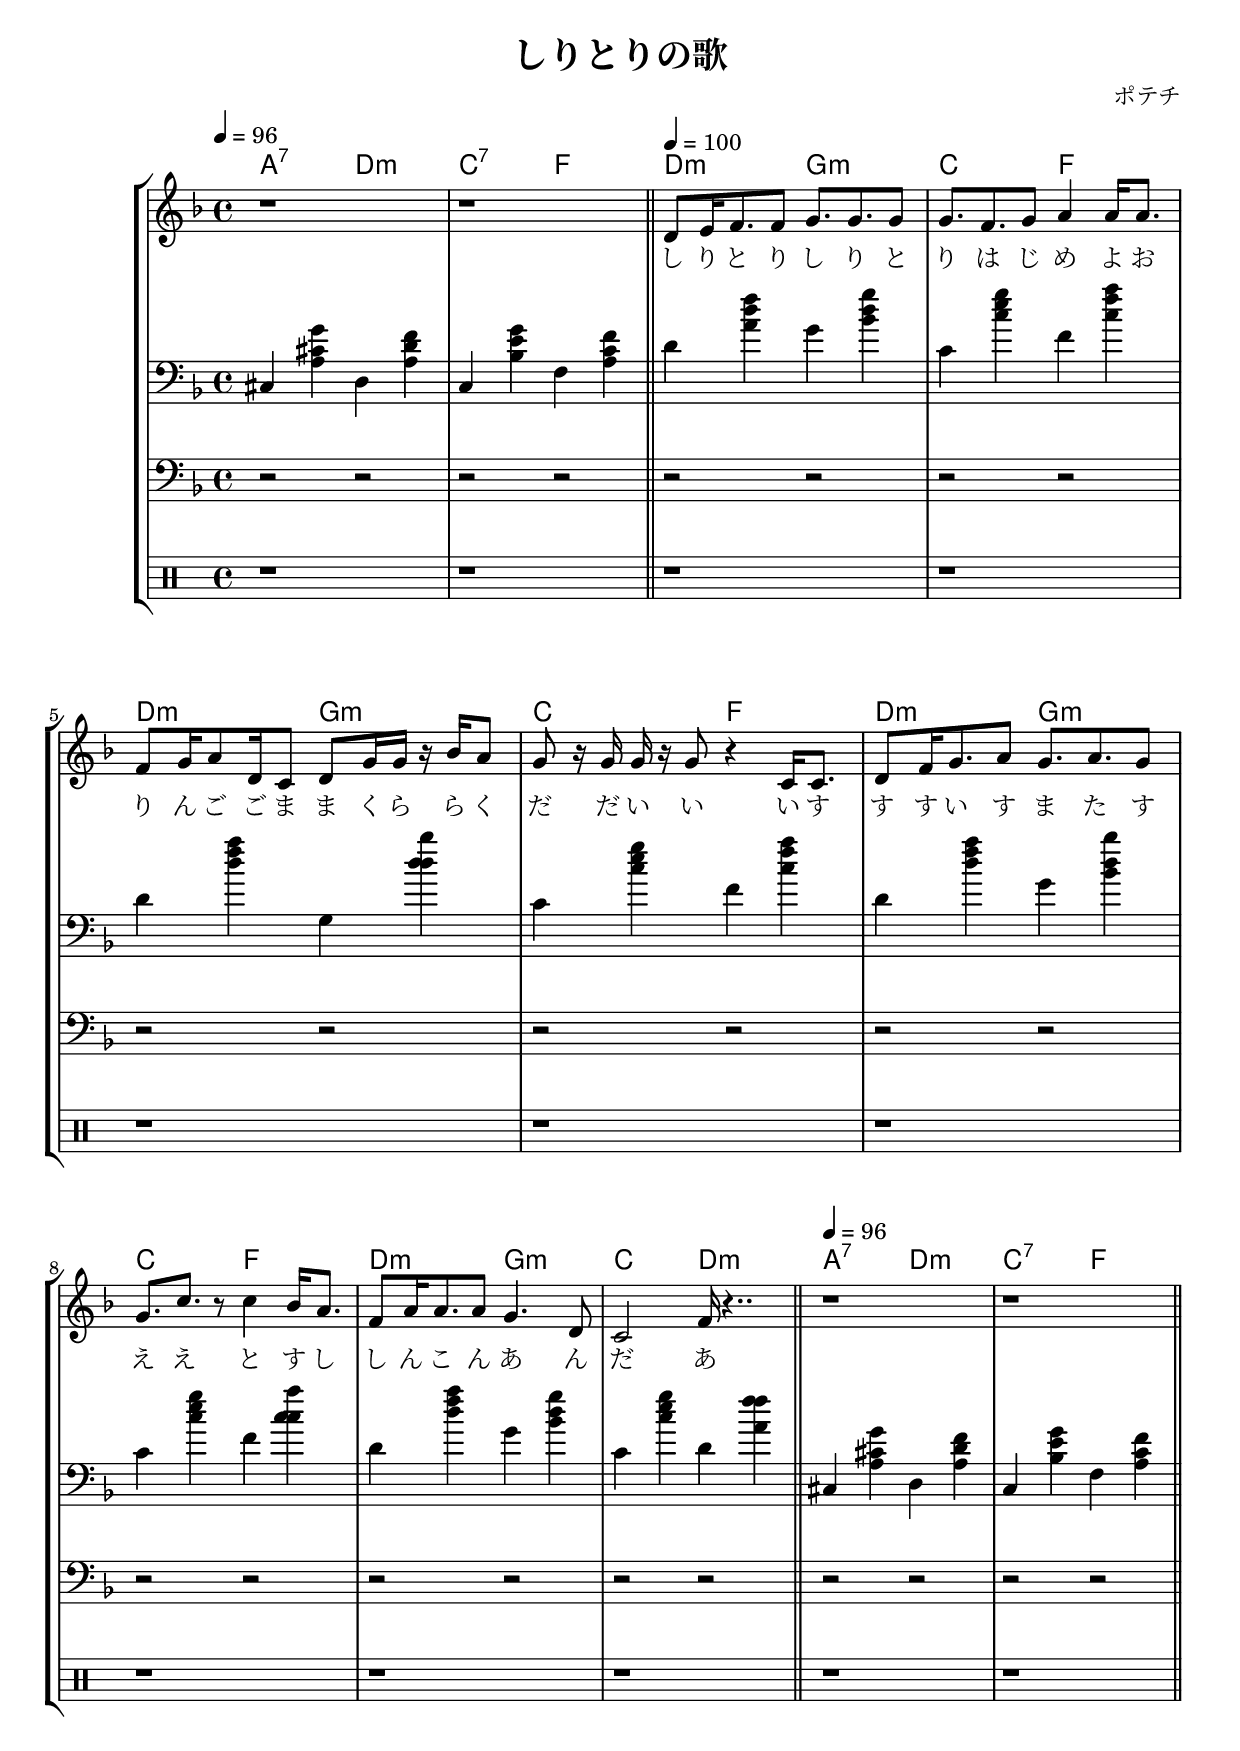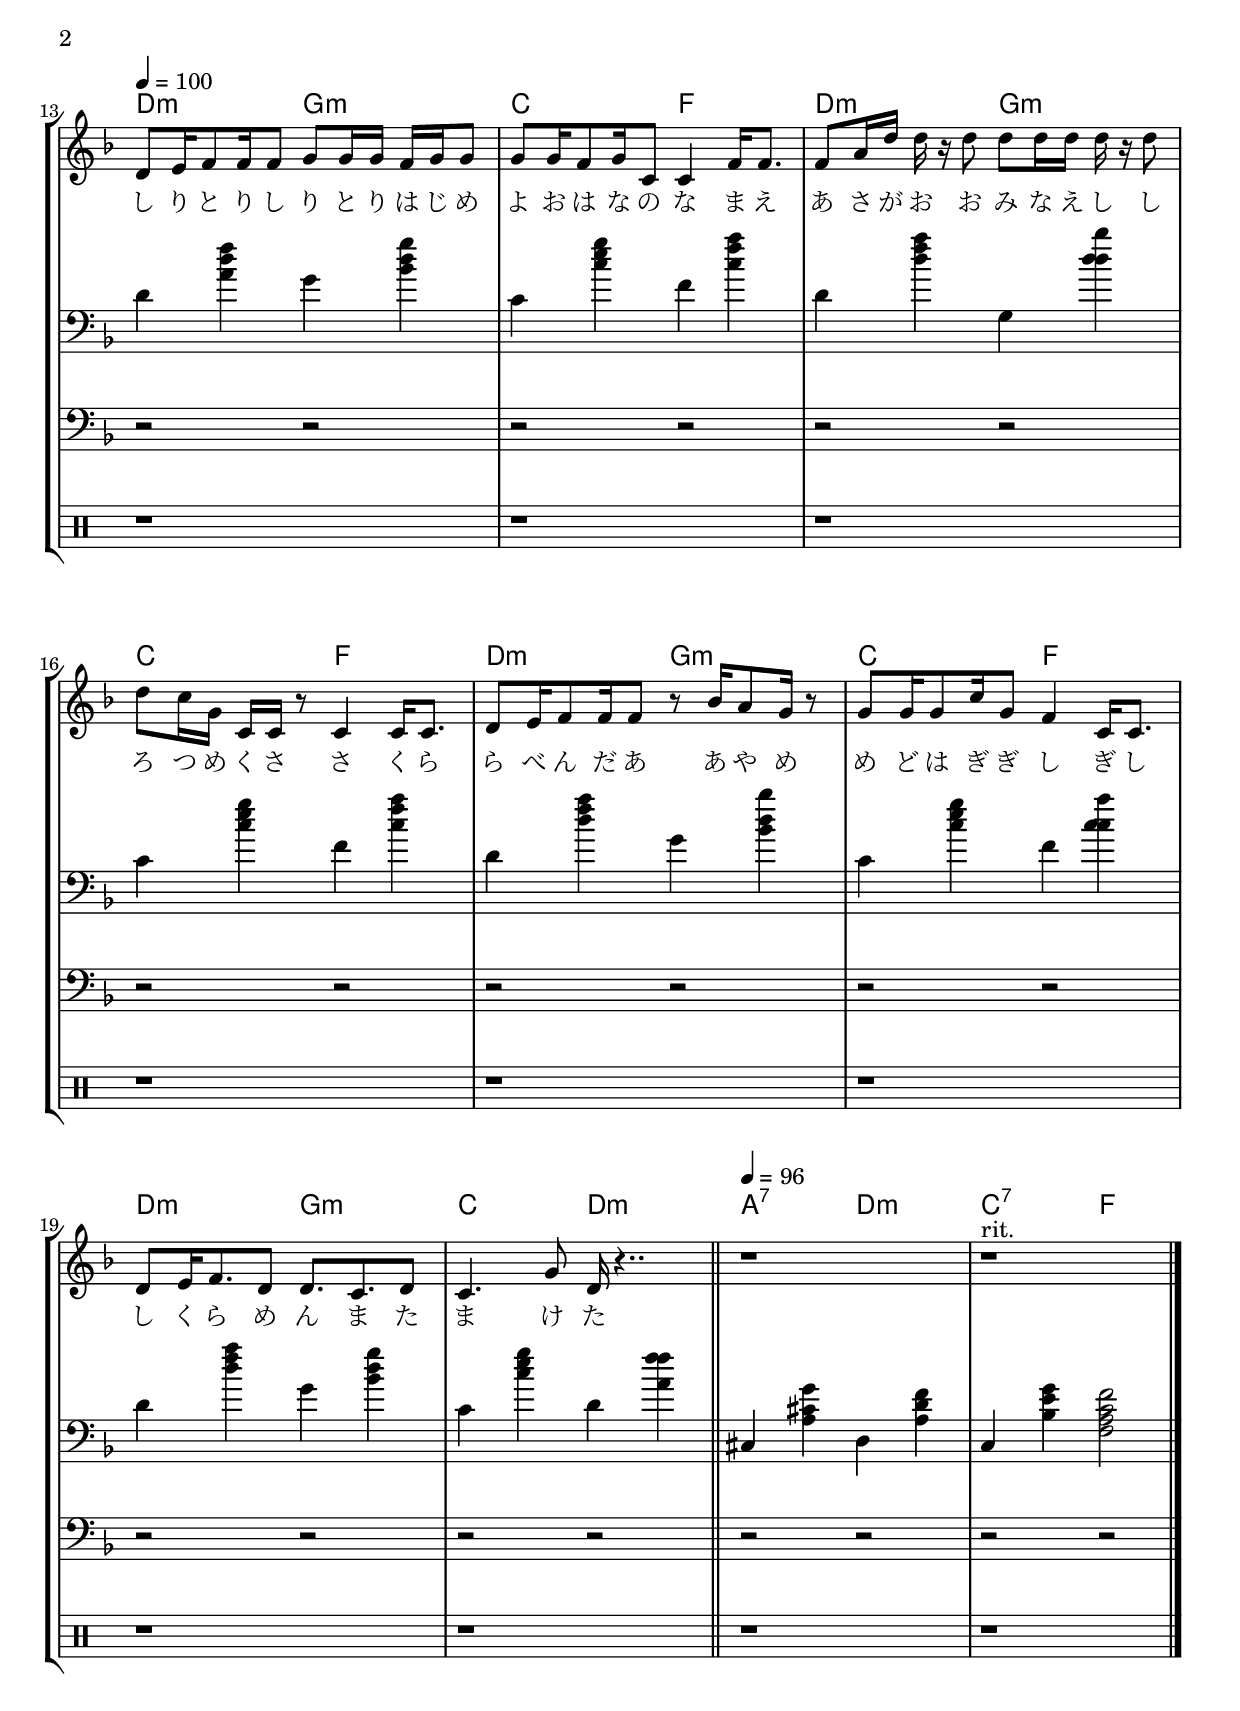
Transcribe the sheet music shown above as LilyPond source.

\version "2.12.1"

\header {
	title = \markup {しりとりの歌}
	composer = \markup \center-column {ポテチ}
}

harmony = \chordmode {
	a2:7 d:m c:7 f 

	d:m g:m c f d:m g:m c f d:m g:m c f d:m g:m c d:m 

	a:7 d:m c:7 f 

	d:m g:m c f d:m g:m c f d:m g:m c f d:m g:m c d:m 

	a:7 d:m c:7 f 
}

melody = {
	\key f \major
	\tempo 4 = 96
	r1 | r1   
	\set Staff.midiInstrument = #"fss0.35"
		\tempo 4 = 100
 d'8  e'16  f'8.  f'8  g'8.  g'8.  g'8 
	g'8.  f'8.  g'8  a'4  a'16  a'8. 
	f'8  g'16  a'8  d'16  c'8  d'8  g'16  g'16  r16  bes'16  a'8 
	g'8  r16  g'16  g'16  r16  g'8  r4  c'16  c'8. 
	d'8  f'16  g'8.  a'8  g'8.  a'8.  g'8 
	g'8.  c''8.  r8  c''4  bes'16  a'8. 
	f'8  a'16  a'8.  a'8  g'4.  d'8 
	c'2  f'16  	r4.. 	\tempo 4 = 96
	r1 | r1   
	\set Staff.midiInstrument = #"fss0.35"
		\tempo 4 = 100
 d'8  e'16  f'8  f'16  f'8  g'8  g'16  g'16  f'16  g'16  g'8 
	g'8  g'16  f'8  g'16  c'8  c'4  f'16  f'8. 
	f'8  a'16  d''16  d''16  r16  d''8  d''8  d''16  d''16  d''16  r16  d''8 
	d''8  c''16  g'16  c'16  c'16  r8  c'4  c'16  c'8. 
	d'8  e'16  f'8  f'16  f'8  r8  bes'16  a'8  g'16  r8 
	g'8  g'16  g'8  c''16  g'8  f'4  c'16  c'8. 
	d'8  e'16  f'8.  d'8  d'8.  c'8.  d'8 
	c'4.  g'8  d'16  	r4.. 	\tempo 4 = 96
	r1 | r1^"rit." \bar "|."
}

words = \lyricmode {
	
	し  り  と  り  し  り  と  り  は  じ  め  よ  お  り  ん  ご  ご  ま  ま  く  ら  ら  く  だ  だ  い  い  い  す  す  す  い  す  ま  た  す  え  え  と  す  し  し  ん  こ  ん  あ  ん  だ  あ  
	
	し  り  と  り  し  り  と  り  は  じ  め  よ  お  は  な  の  な  ま  え  あ  さ  が  お  お  み  な  え  し  し  ろ  つ  め  く  さ  さ  く  ら  ら  べ  ん  だ  あ  あ  や  め  め  ど  は  ぎ  ぎ  し  ぎ  し  し  く  ら  め  ん  ま  た  ま  け  た  
	
}

tempochange = {
	\tempo 4 = 96
	r1 | r1 \bar "||"
	\tempo 4 = 100
	r1 | r1 | r1 | r1 | r1 | r1 | r1 | r1 \bar "||"
	\tempo 4 = 96
	r1 | r1 \bar "||"
	\tempo 4 = 100
	r1 | r1 | r1 | r1 | r1 | r1 | r1 | r1 \bar "||"
	\tempo 4 = 96
	r1 | \tempo 4 = 72 r2 \tempo 4 = 64 r2 \bar "|."
}

mainacc = {
	\clef bass
	\set Staff.midiInstrument = #"Acoustic grand"
	\key f \major
	\tempo 4 = 96
	cis4 <a cis' g'>4
	d4 <a d' f'>4
	c4 <bes e' g'>4
	f4 <a c' f'>4
	\bar "||"

	\set Staff.midiInstrument = #"orchestral strings"
	\tempo 4 = 100
	d'4 <a' d'' f''>4
	g'4 <bes' d'' g''>4
	c'4 <c'' e'' g''>4
	f'4 <c'' f'' a''>4
	d'4 <d'' f'' a''>4
	g4 <d'' d'' bes''>4
	c'4 <c'' e'' g''>4
	f'4 <c'' f'' a''>4
	d'4 <d'' f'' a''>4
	g'4 <bes' d'' bes''>4
	c'4 <c'' e'' g''>4
	f'4 <c'' c'' a''>4
	d'4 <d'' f'' a''>4
	g'4 <bes' d'' g''>4
	c'4 <c'' e'' g''>4
	d'4 <a' f'' f''>4
	\bar "||"

	\set Staff.midiInstrument = #"Clarinet"
	\tempo 4 = 96
	cis4 <a cis' g'>4
	d4 <a d' f'>4
	c4 <bes e' g'>4
	f4 <a c' f'>4
	\bar "||"

	\set Staff.midiInstrument = #"Recorder"
	\tempo 4 = 100
	d'4 <a' d'' f''>4
	g'4 <bes' d'' g''>4
	c'4 <c'' e'' g''>4
	f'4 <c'' f'' a''>4
	d'4 <d'' f'' a''>4
	g4 <d'' d'' bes''>4
	c'4 <c'' e'' g''>4
	f'4 <c'' f'' a''>4
	d'4 <d'' f'' a''>4
	g'4 <bes' d'' bes''>4
	c'4 <c'' e'' g''>4
	f'4 <c'' c'' a''>4
	d'4 <d'' f'' a''>4
	g'4 <bes' d'' g''>4
	c'4 <c'' e'' g''>4
	d'4 <a' f'' f''>4
	\bar "||"

	\set Staff.midiInstrument = #"Cello"
	\tempo 4 = 96
	cis4 <a cis' g'>4
	d4 <a d' f'>4
	c4 <bes e' g'>4
	<f a c' f'>2
	\bar "|."
}

subacc = {
	\clef bass
	\set Staff.midiInstrument = #"Harmonica"
	\key f \major
	\tempo 4 = 96
	r2
	r2
	r2
	r2
	\bar "||"

	\set Staff.midiInstrument = #"Choir Aahs"
	\tempo 4 = 100
	r2
	r2
	r2
	r2
	r2
	r2
	r2
	r2
	r2
	r2
	r2
	r2
	r2
	r2
	r2
	r2
	\bar "||"

	\set Staff.midiInstrument = #"orchestral strings"
	\tempo 4 = 96
	r2
	r2
	r2
	r2
	\bar "||"

	\set Staff.midiInstrument = #"Flute"
	\tempo 4 = 100
	r2
	r2
	r2
	r2
	r2
	r2
	r2
	r2
	r2
	r2
	r2
	r2
	r2
	r2
	r2
	r2
	\bar "||"

	\set Staff.midiInstrument = #"Violin"
	\tempo 4 = 96
	r2
	r2
	r2
	r2
	\bar "|."
}

percA = {
	\drummode {
	r1 |r1 \bar "||"
	r1 |r1 |r1 |r1 |r1 |r1 |r1 |r1 \bar "||"
	r1 |r1 \bar "||"
	r1 |r1 |r1 |r1 |r1 |r1 |r1 |r1 \bar "||"
	r1 |r1 \bar "|."
	}
}

percB = {
	\drummode {
	r1 |r1 \bar "||"
	r1 |r1 |r1 |r1 |r1 |r1 |r1 |r1 \bar "||"
	r1 |r1 \bar "||"
	r1 |r1 |r1 |r1 |r1 |r1 |r1 |r1 \bar "||"
	r1 |r1 \bar "|."
	}
}

percC = {
	\drummode {
	r1 |r1 \bar "||"
	r1 |r1 |r1 |r1 |r1 |r1 |r1 |r1 \bar "||"
	r1 |r1 \bar "||"
	r1 |r1 |r1 |r1 |r1 |r1 |r1 |r1 \bar "||"
	r1 |r1 \bar "|."
	}
}

percD = {
	\drummode {
	r1 |r1 \bar "||"
	r1 |r1 |r1 |r1 |r1 |r1 |r1 |r1 \bar "||"
	r1 |r1 \bar "||"
	r1 |r1 |r1 |r1 |r1 |r1 |r1 |r1 \bar "||"
	r1 |r1 \bar "|."
	}
}

percE = {
	\drummode {
	r1 |r1 \bar "||"
	r1 |r1 |r1 |r1 |r1 |r1 |r1 |r1 \bar "||"
	r1 |r1 \bar "||"
	r1 |r1 |r1 |r1 |r1 |r1 |r1 |r1 \bar "||"
	r1 |r1 \bar "|."
	}
}

\score {
	<<
		\new StaffGroup <<
			\new ChordNames {\harmony}
			\new Voice = "melody" {\melody}
			\new Lyrics \lyricsto "melody" \words
			\new Staff = "mainacc" {\mainacc}
			\new Staff = "subacc" {\subacc}
			\new DrumStaff <<
				\new DrumVoice {\percA}
				\new DrumVoice {\percB}
				\new DrumVoice {\percC}
				\new DrumVoice {\percD}
				\new DrumVoice {\percE}
			>>
		>>
	>>
	\layout { }
}
